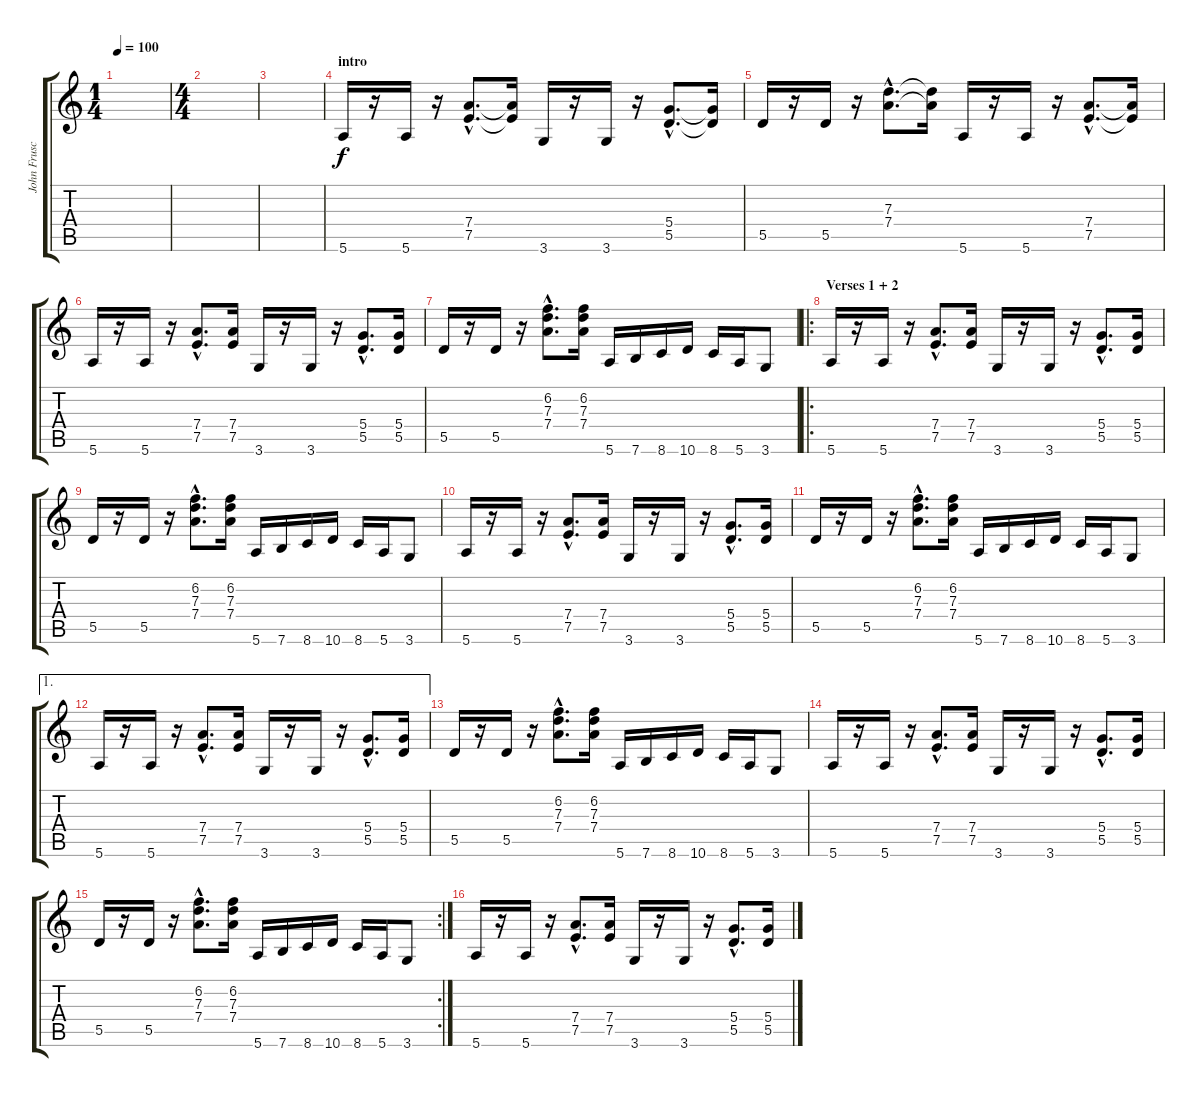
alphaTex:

\track ("John Frusciante - Rythem And Solo Guitar" "John Frusc") {instrument electricguitarclean}
\staff {score tabs}
\tuning (E4 B3 G3 D3 A2 E2) {hide}
\ts (1 4)
\tempo 100
\clef g2
\ks c
|
\ts (4 4)
|
|
\section ("" "intro")
5.6.16 r.16 5.6.16 r.16 (7.4{hac} 7.5{hac}).8{d} (7.4{t} 7.5{t}).16 3.6.16 r.16 3.6.16 r.16 (5.4{hac} 5.5{hac}).8{d} (5.4{t} 5.5{t}).16 |
5.5.16 r.16 5.5.16 r.16 (7.3{hac} 7.4{hac}).8{d} (7.3{t} 7.4{t}).16 5.6.16 r.16 5.6.16 r.16 (7.4{hac} 7.5{hac}).8{d} (7.4{t} 7.5{t}).16 |
5.6.16 r.16 5.6.16 r.16 (7.4{hac} 7.5{hac}).8{d} (7.4 7.5).16 3.6.16 r.16 3.6.16 r.16 (5.4{hac} 5.5{hac}).8{d} (5.4 5.5).16 |
5.5.16 r.16 5.5.16 r.16 (6.2{hac} 7.3{hac} 7.4{hac}).8{d} (6.2 7.3 7.4).16 5.6.16 7.6.16 8.6.16 10.6.16 8.6.16 5.6.16 3.6.8 |
\ro
\section ("" "Verses 1 + 2")
5.6.16 r.16 5.6.16 r.16 (7.4{hac} 7.5{hac}).8{d} (7.4 7.5).16 3.6.16 r.16 3.6.16 r.16 (5.4{hac} 5.5{hac}).8{d} (5.4 5.5).16 |
5.5.16 r.16 5.5.16 r.16 (6.2{hac} 7.3{hac} 7.4{hac}).8{d} (6.2 7.3 7.4).16 5.6.16 7.6.16 8.6.16 10.6.16 8.6.16 5.6.16 3.6.8 |
5.6.16 r.16 5.6.16 r.16 (7.4{hac} 7.5{hac}).8{d} (7.4 7.5).16 3.6.16 r.16 3.6.16 r.16 (5.4{hac} 5.5{hac}).8{d} (5.4 5.5).16 |
5.5.16 r.16 5.5.16 r.16 (6.2{hac} 7.3{hac} 7.4{hac}).8{d} (6.2 7.3 7.4).16 5.6.16 7.6.16 8.6.16 10.6.16 8.6.16 5.6.16 3.6.8 |
\ae 1
5.6.16 r.16 5.6.16 r.16 (7.4{hac} 7.5{hac}).8{d} (7.4 7.5).16 3.6.16 r.16 3.6.16 r.16 (5.4{hac} 5.5{hac}).8{d} (5.4 5.5).16 |
5.5.16 r.16 5.5.16 r.16 (6.2{hac} 7.3{hac} 7.4{hac}).8{d} (6.2 7.3 7.4).16 5.6.16 7.6.16 8.6.16 10.6.16 8.6.16 5.6.16 3.6.8 |
5.6.16 r.16 5.6.16 r.16 (7.4{hac} 7.5{hac}).8{d} (7.4 7.5).16 3.6.16 r.16 3.6.16 r.16 (5.4{hac} 5.5{hac}).8{d} (5.4 5.5).16 |
\rc 2
5.5.16 r.16 5.5.16 r.16 (6.2{hac} 7.3{hac} 7.4{hac}).8{d} (6.2 7.3 7.4).16 5.6.16 7.6.16 8.6.16 10.6.16 8.6.16 5.6.16 3.6.8 |
5.6.16 r.16 5.6.16 r.16 (7.4{hac} 7.5{hac}).8{d} (7.4 7.5).16 3.6.16 r.16 3.6.16 r.16 (5.4{hac} 5.5{hac}).8{d} (5.4 5.5).16
